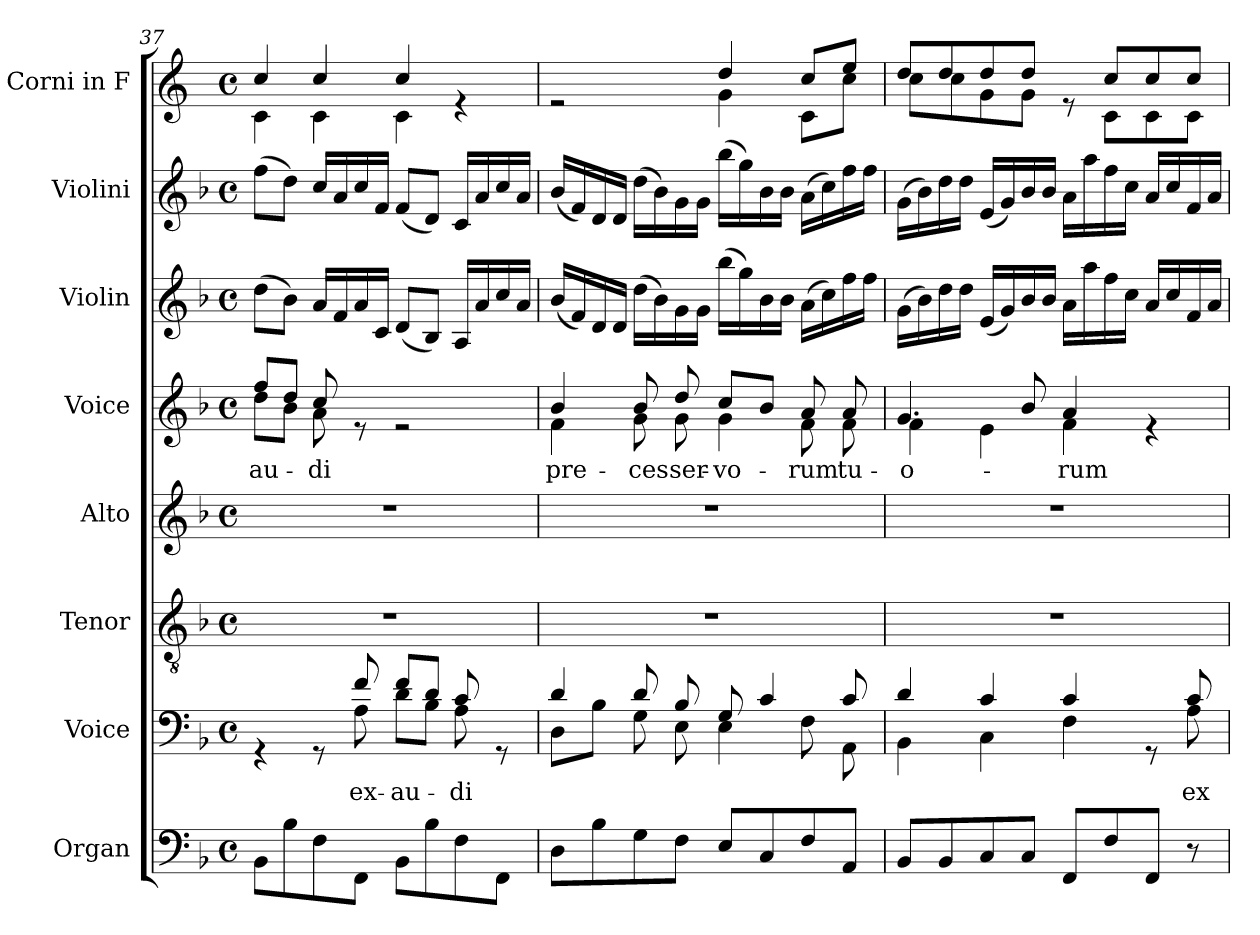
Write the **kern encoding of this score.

**kern	**kern	**text	**kern	**kern	**kern	**text	**kern	**kern	**kern
*part8	*part7	*part7	*part6	*part5	*part4	*part4	*part3	*part2	*part1
*staff8	*staff7	*staff7	*staff6	*staff5	*staff4	*staff4	*staff3	*staff2	*staff1
*I"Organ	*I"Voice	*	*I"Tenor	*I"Alto	*I"Voice	*	*I"Violin	*I"Violini	*I"Corni in F
*	*	*	*	*	*	*	*I'Vln	*I'Vln	*
!!LO:PB:g=z
*clefF4	*clefF4	*	*clefGv2	*clefG2	*clefG2	*	*clefG2	*clefG2	*clefG2
*	*	*	*	*	*	*	*	*	*ITrd4c7
*k[b-]	*k[b-]	*	*k[b-]	*k[b-]	*k[b-]	*	*k[b-]	*k[b-]	*k[b-]
*M4/4	*M4/4	*	*M4/4	*M4/4	*M4/4	*	*M4/4	*M4/4	*M4/4
*met(c)	*met(c)	*	*met(c)	*met(c)	*met(c)	*	*met(c)	*met(c)	*met(c)
=37	=37	=37	=37	=37	=37	=37	=37	=37	=37
*	*^	*	*	*	*	*	*	*	*
!	!	!	!	!	!	!	!LO:LY:b	!	!	!
*	*	*	*	*	*	*^	*	*	*	*^
8BB-\L	4rGG	4.ryy	.	1r	1r	8ff/L	8dd\L	-au-	(8dd\L	(8ff\L	4f/	4F\
8B-\	.	.	.	.	.	8dd/J	8b-\J	.	8b-\J)	8dd\J)	.	.
!	!	!	!	!	!	!	!	!LO:LY:b	!	!	!	!
8F\	8rGG	.	.	.	.	8cc/	8a\	-di	16a/LL	16cc/LL	4f/	4F\
.	.	.	.	.	.	.	.	.	16f/	16a/	.	.
!	!	!	!LO:LY:b	!	!	!	!	!	!	!	!	!
8FF\J	8f/	8A\	ex-	.	.	8re	2ryy	.	16a/	16cc/	.	.
.	.	.	.	.	.	.	.	.	16c/JJ	16f/JJ	.	.
!	!	!	!LO:LY:b	!	!	!	!	!	!	!	!	!
8BB-\L	8f/L	8d\L	-au-	.	.	2re	.	.	(8d/L	(8f/L	4f/	4F\
8B-\	8d/J	8B-\J	.	.	.	.	.	.	8B-/J)	8d/J)	.	.
!	!	!	!LO:LY:b	!	!	!	!	!	!	!	!	!
8F\	8c/	8A\	-di	.	.	.	.	.	16A/LL	16c/LL	4re	4ryy
.	.	.	.	.	.	.	.	.	16a/	16a/	.	.
8FF\J	8rGG	8ryy	.	.	.	.	8ryy	.	16cc/	16cc/	.	.
.	.	.	.	.	.	.	.	.	16a/JJ	16a/JJ	.	.
=38	=38	=38	=38	=38	=38	=38	=38	=38	=38	=38	=38	=38
!	!	!	!	!	!	!	!	!LO:LY:b	!	!	!	!
8D\L	4d/	8D\L	.	1r	1r	4b-/	4f\	pre-	(16b-/LL	(16b-/LL	2re	2ryy
.	.	.	.	.	.	.	.	.	16f/)	16f/)	.	.
8B-\	.	8B-\J	.	.	.	.	.	.	16d/	16d/	.	.
.	.	.	.	.	.	.	.	.	16d/JJ	16d/JJ	.	.
!	!	!	!	!	!	!	!	!LO:LY:b	!	!	!	!
8G\	8d/	8G\	.	.	.	8b-/	8g\	-ces	(16dd\LL	(16dd\LL	.	.
.	.	.	.	.	.	.	.	.	16b-\)	16b-\)	.	.
!	!	!	!	!	!	!	!	!LO:LY:b	!	!	!	!
8F\J	8B-/	8E\	.	.	.	8dd/	8g\	ser-	16g\	16g\	.	.
.	.	.	.	.	.	.	.	.	16g\JJ	16g\JJ	.	.
!	!	!	!	!	!	!	!	!LO:LY:b	!	!	!	!
8E/L	8G/	4E\	.	.	.	8cc/L	4g\	-vo-	(16bb-\LL	(16bb-\LL	4g/	4c\
.	.	.	.	.	.	.	.	.	16gg\)	16gg\)	.	.
8C/	4c/	.	.	.	.	8b-/J	.	.	16b-\	16b-\	.	.
.	.	.	.	.	.	.	.	.	16b-\JJ	16b-\JJ	.	.
!	!	!	!	!	!	!	!	!LO:LY:b	!	!	!	!
8F/	.	8F\	.	.	.	8a/	8f\	-rum	(16a\LL	(16a\LL	8f/L	8F\L
.	.	.	.	.	.	.	.	.	16cc\)	16cc\)	.	.
!	!	!	!	!	!	!	!	!LO:LY:b	!	!	!	!
8AA/J	8c/	8AA\	.	.	.	8a/	8f\	tu-	16ff\	16ff\	8a/J	8f\J
.	.	.	.	.	.	.	.	.	16ff\JJ	16ff\JJ	.	.
=39	=39	=39	=39	=39	=39	=39	=39	=39	=39	=39	=39	=39
!	!	!	!	!	!	!	!	!LO:LY:b	!	!	!	!
8BB-/L	4d/	4BB-\	.	1r	1r	4.g/	4f\	-o-	(16g\LL	(16g\LL	8g/L	8f\L
.	.	.	.	.	.	.	.	.	16b-\)	16b-\)	.	.
8BB-/	.	.	.	.	.	.	.	.	16dd\	16dd\	8g/	8f\
.	.	.	.	.	.	.	.	.	16dd\JJ	16dd\JJ	.	.
8C/	4c/	4C\	.	.	.	.	4e\	.	(16e/LL	(16e/LL	8g/	8c\
.	.	.	.	.	.	.	.	.	16g/)	16g/)	.	.
8C/J	.	.	.	.	.	8b-/	.	.	16b-/	16b-/	8g/J	8c\J
.	.	.	.	.	.	.	.	.	16b-/JJ	16b-/JJ	.	.
!	!	!	!	!	!	!	!	!LO:LY:b	!	!	!	!
8FF/L	4c/	4F\	.	.	.	4a/	4f\	-rum	16a\LL	16a\LL	8re	8ryy
.	.	.	.	.	.	.	.	.	16aa\	16aa\	.	.
8F/	.	.	.	.	.	.	.	.	16ff\	16ff\	8f/L	8F\L
.	.	.	.	.	.	.	.	.	16cc\JJ	16cc\JJ	.	.
8FF/J	8rGG	8ryy	.	.	.	4re	4ryy	.	16a/LL	16a/LL	8f/	8F\
.	.	.	.	.	.	.	.	.	16cc/	16cc/	.	.
!	!	!	!LO:LY:b	!	!	!	!	!	!	!	!	!
8r	8c/	8A\	ex-	.	.	.	.	.	16f/	16f/	8f/J	8F\J
.	.	.	.	.	.	.	.	.	16a/JJ	16a/JJ	.	.
*	*v	*v	*	*	*	*v	*v	*	*	*	*v	*v
=	=	=	=	=	=	=	=	=	=
*-	*-	*-	*-	*-	*-	*-	*-	*-	*-
